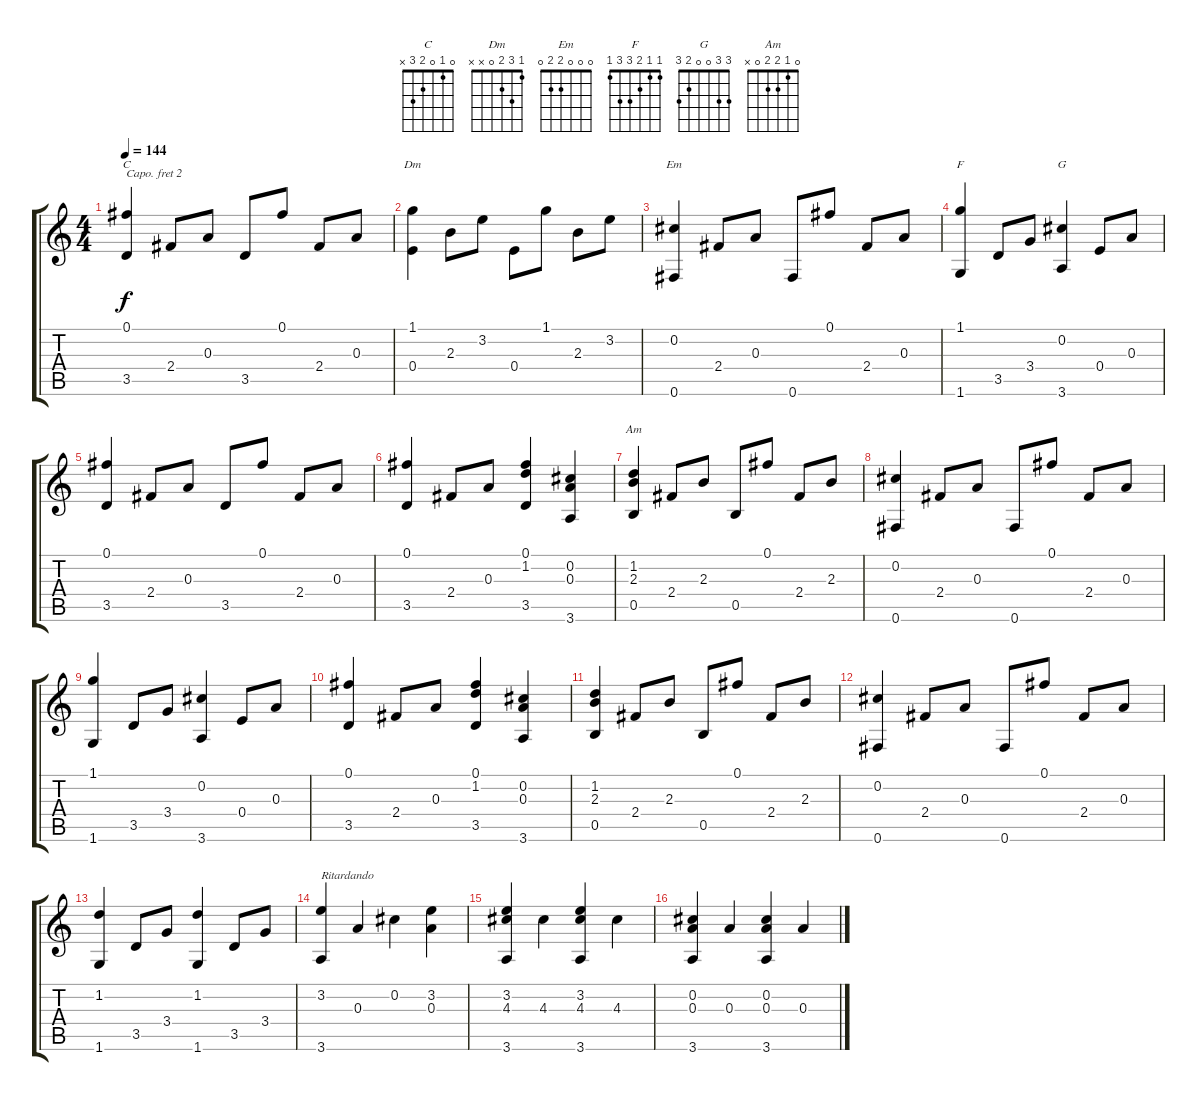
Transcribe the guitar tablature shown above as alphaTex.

\track "" {instrument acousticguitarsteel}
\staff {score tabs}
\capo 2
\tuning (E4 B3 G3 D3 A2 E2) {hide}
\chord ("C" 0 1 0 2 3 x)
\chord ("Dm" 1 3 2 0 x x)
\chord ("Em" 0 0 0 2 2 0)
\chord ("F" 1 1 2 3 3 1)
\chord ("G" 3 3 0 0 2 3)
\chord ("Am" 0 1 2 2 0 x)
\ts (4 4)
\tempo 144
\clef g2
\ks c
(0.1 3.5).4{ch "C" dy f} 2.4.8 0.3.8 3.5.8 0.1.8 2.4.8 0.3.8 |
(1.1 0.4).4{ch "Dm"} 2.3.8 3.2.8 0.4.8 1.1.8 2.3.8 3.2.8 |
(0.2 0.6).4{ch "Em"} 2.4.8 0.3.8 0.6.8 0.1.8 2.4.8 0.3.8 |
(1.1 1.6).4{ch "F"} 3.5.8 3.4.8 (0.2 3.6).4{ch "G"} 0.4.8 0.3.8 |
(0.1 3.5).4 2.4.8 0.3.8 3.5.8 0.1.8 2.4.8 0.3.8 |
(0.1 3.5).4 2.4.8 0.3.8 (0.1 1.2 3.5).4 (0.2 0.3 3.6).4 |
(1.2 2.3 0.5).4{ch "Am"} 2.4.8 2.3.8 0.5.8 0.1.8 2.4.8 2.3.8 |
(0.2 0.6).4 2.4.8 0.3.8 0.6.8 0.1.8 2.4.8 0.3.8 |
(1.1 1.6).4 3.5.8 3.4.8 (0.2 3.6).4 0.4.8 0.3.8 |
(0.1 3.5).4 2.4.8 0.3.8 (0.1 1.2 3.5).4 (0.2 0.3 3.6).4 |
(1.2 2.3 0.5).4 2.4.8 2.3.8 0.5.8 0.1.8 2.4.8 2.3.8 |
(0.2 0.6).4 2.4.8 0.3.8 0.6.8 0.1.8 2.4.8 0.3.8 |
(1.2 1.6).4 3.5.8 3.4.8 (1.2 1.6).4 3.5.8 3.4.8 |
(3.2 3.6).4{txt "Ritardando"} 0.3.4 0.2.4 (3.2 0.3).4 |
(3.2 4.3 3.6).4 4.3.4 (3.2 4.3 3.6).4 4.3.4 |
(0.2 0.3 3.6).4 0.3.4 (0.2 0.3 3.6).4 0.3.4
